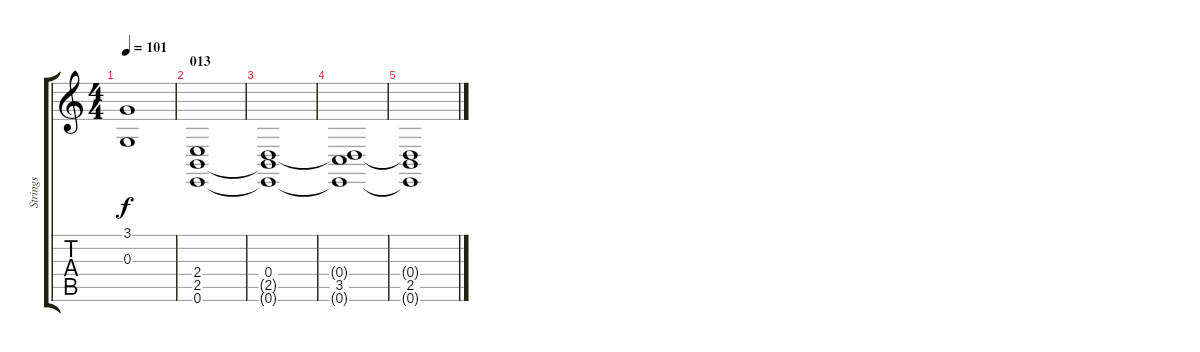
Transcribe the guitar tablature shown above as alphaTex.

\track ("Strings" "Strings") {instrument stringensemble1}
\staff {score tabs}
\tuning (E4 B3 G3 D3 A2 E2) {hide}
\ts (4 4)
\tempo 101
\clef g2
\ks c
(3.1 0.3).1{dy f} |
\section ("" "013")
(2.4 2.5 0.6).1 |
(0.4 2.5{t} 0.6{t}).1 |
(0.4{t} 3.5 0.6{t}).1 |
(0.4{t} 2.5 0.6{t}).1
